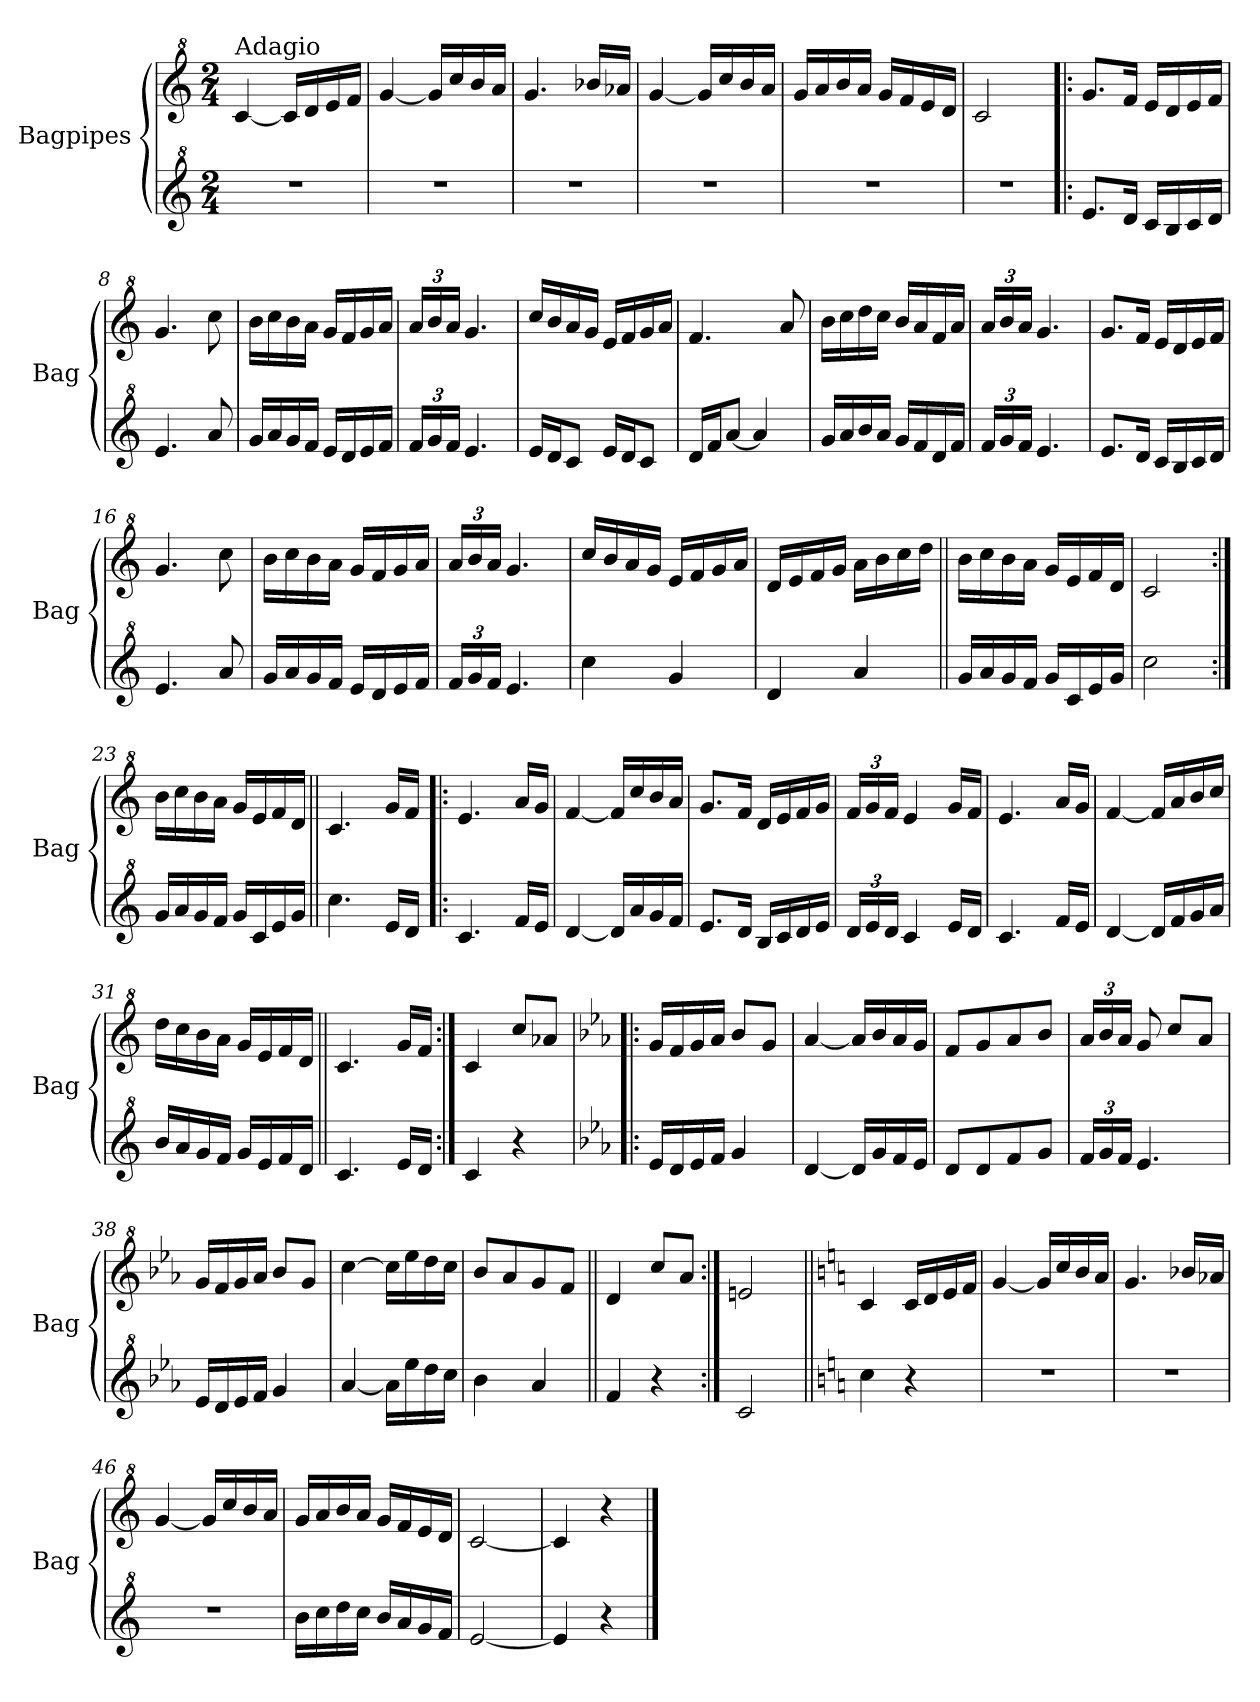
**kern	**kern
*part2	*part1
*staff2	*staff1
*I"Bagpipes	*I"Bagpipes
*I'Bag	*I'Bag
*clefG^2	*clefG^2
*k[]	*k[]
*C:	*C:
*M2/4	*M2/4
=1	=1
!	!LO:TX:a:t=Adagio
2r	[4cc/
.	16cc/LL]
.	16dd/
.	16ee/
.	16ff/JJ
=2	=2
2r	[4gg/
.	16gg/LL]
.	16ccc/
.	16bb/
.	16aa/JJ
=3	=3
2r	4.gg/
.	16bb-X/LL
.	16aa-X/JJ
=4	=4
2r	[4gg/
.	16gg/LL]
.	16ccc/
.	16bb/
.	16aa/JJ
=5	=5
2r	16gg/LL
.	16aa/
.	16bb/
.	16aa/JJ
.	16gg/LL
.	16ff/
.	16ee/
.	16dd/JJ
=6	=6
2r	2cc/
=7!|:	=7!|:
8.ee/L	8.gg/L
16dd/Jk	16ff/Jk
16cc/LL	16ee/LL
16b/	16dd/
16cc/	16ee/
16dd/JJ	16ff/JJ
=8	=8
4.ee/	4.gg/
8aa/	8ccc\
!!LO:LB:g=z
=9	=9
16gg/LL	16bb\LL
16aa/	16ccc\
16gg/	16bb\
16ff/JJ	16aa\JJ
16ee/LL	16gg/LL
16dd/	16ff/
16ee/	16gg/
16ff/JJ	16aa/JJ
=10	=10
*Xbrackettup	*Xbrackettup
24ff/LL	24aa/LL
24gg/	24bb/
24ff/JJ	24aa/JJ
4.ee/	4.gg/
=11	=11
16ee/LL	16ccc/LL
16dd/J	16bb/
8cc/J	16aa/
.	16gg/JJ
16ee/LL	16ee/LL
16dd/J	16ff/
8cc/J	16gg/
.	16aa/JJ
=12	=12
16dd/LL	4.ff/
16ff/J	.
[8aa/J	.
4aa/]	.
.	8aa/
=13	=13
16gg/LL	16bb\LL
16aa/	16ccc\
16bb/	16ddd\
16aa/JJ	16ccc\JJ
16gg/LL	16bb/LL
16ff/	16aa/
16dd/	16ff/
16ff/JJ	16aa/JJ
=14	=14
24ff/LL	24aa/LL
24gg/	24bb/
24ff/JJ	24aa/JJ
4.ee/	4.gg/
=15	=15
8.ee/L	8.gg/L
16dd/Jk	16ff/Jk
16cc/LL	16ee/LL
16b/	16dd/
16cc/	16ee/
16dd/JJ	16ff/JJ
!!LO:LB:g=z
=16	=16
4.ee/	4.gg/
8aa/	8ccc\
=17	=17
16gg/LL	16bb\LL
16aa/	16ccc\
16gg/	16bb\
16ff/JJ	16aa\JJ
16ee/LL	16gg/LL
16dd/	16ff/
16ee/	16gg/
16ff/JJ	16aa/JJ
=18	=18
24ff/LL	24aa/LL
24gg/	24bb/
24ff/JJ	24aa/JJ
4.ee/	4.gg/
=19	=19
4ccc\	16ccc/LL
.	16bb/
.	16aa/
.	16gg/JJ
4gg/	16ee/LL
.	16ff/
.	16gg/
.	16aa/JJ
=20	=20
4dd/	16dd/LL
.	16ee/
.	16ff/
.	16gg/JJ
4aa/	16aa\LL
.	16bb\
.	16ccc\
.	16ddd\JJ
=21||	=21||
16gg/LL	16bb\LL
16aa/	16ccc\
16gg/	16bb\
16ff/JJ	16aa\JJ
16gg/LL	16gg/LL
16cc/	16ee/
16ee/	16ff/
16gg/JJ	16dd/JJ
=22	=22
2ccc\	2cc/
!!LO:LB:g=z
=23:|!	=23:|!
16gg/LL	16bb\LL
16aa/	16ccc\
16gg/	16bb\
16ff/JJ	16aa\JJ
16gg/LL	16gg/LL
16cc/	16ee/
16ee/	16ff/
16gg/JJ	16dd/JJ
=24||	=24||
4.ccc\	4.cc/
16ee/LL	16gg/LL
16dd/JJ	16ff/JJ
=25!|:	=25!|:
4.cc/	4.ee/
16ff/LL	16aa/LL
16ee/JJ	16gg/JJ
=26	=26
[4dd/	[4ff/
16dd/LL]	16ff/LL]
16aa/	16ccc/
16gg/	16bb/
16ff/JJ	16aa/JJ
=27	=27
8.ee/L	8.gg/L
16dd/Jk	16ff/Jk
16b/LL	16dd/LL
16cc/	16ee/
16dd/	16ff/
16ee/JJ	16gg/JJ
=28	=28
24dd/LL	24ff/LL
24ee/	24gg/
24dd/JJ	24ff/JJ
4cc/	4ee/
16ee/LL	16gg/LL
16dd/JJ	16ff/JJ
=29	=29
4.cc/	4.ee/
16ff/LL	16aa/LL
16ee/JJ	16gg/JJ
=30	=30
[4dd/	[4ff/
16dd/LL]	16ff/LL]
16ff/	16aa/
16gg/	16bb/
16aa/JJ	16ccc/JJ
!!LO:LB:g=z
=31	=31
16bb/LL	16ddd\LL
16aa/	16ccc\
16gg/	16bb\
16ff/JJ	16aa\JJ
16gg/LL	16gg/LL
16ee/	16ee/
16ff/	16ff/
16dd/JJ	16dd/JJ
=32||	=32||
4.cc/	4.cc/
16ee/LL	16gg/LL
16dd/JJ	16ff/JJ
=33:|!	=33:|!
4cc/	4cc/
4r	8ccc/L
.	8aa-X/J
=34!|:	=34!|:
*k[b-e-a-]	*k[b-e-a-]
*E-:	*E-:
16ee-/LL	16gg/LL
16dd/	16ff/
16ee-/	16gg/
16ff/JJ	16aa-/JJ
4gg/	8bb-/L
.	8gg/J
=35	=35
[4dd/	[4aa-/
16dd/LL]	16aa-/LL]
16gg/	16bb-/
16ff/	16aa-/
16ee-/JJ	16gg/JJ
=36	=36
8dd/L	8ff/L
8dd/	8gg/
8ff/	8aa-/
8gg/J	8bb-/J
=37	=37
24ff/LL	24aa-/LL
24gg/	24bb-/
24ff/JJ	24aa-/JJ
4.ee-/	8gg/
.	8ccc/L
.	8aa-/J
!!LO:LB:g=z
=38	=38
16ee-/LL	16gg/LL
16dd/	16ff/
16ee-/	16gg/
16ff/JJ	16aa-/JJ
4gg/	8bb-/L
.	8gg/J
=39	=39
[4aa-/	[4ccc\
16aa-\LL]	16ccc\LL]
16eee-\	16eee-\
16ddd\	16ddd\
16ccc\JJ	16ccc\JJ
=40	=40
4bb-\	8bb-/L
.	8aa-/
4aa-/	8gg/
.	8ff/J
=41||	=41||
4ff/	4dd/
4r	8ccc/L
.	8aa-/J
=42:|!	=42:|!
2cc/	2een/
=43||	=43||
*k[]	*k[]
*C:	*C:
4ccc\	4cc/
4r	16cc/LL
.	16dd/
.	16ee/
.	16ff/JJ
=44	=44
2r	[4gg/
.	16gg/LL]
.	16ccc/
.	16bb/
.	16aa/JJ
=45	=45
2r	4.gg/
.	16bb-X/LL
.	16aa-X/JJ
=46	=46
2r	[4gg/
.	16gg/LL]
.	16ccc/
.	16bb/
.	16aa/JJ
!!LO:PB:g=z
=47	=47
16bb\LL	16gg/LL
16ccc\	16aa/
16ddd\	16bb/
16ccc\JJ	16aa/JJ
16bb/LL	16gg/LL
16aa/	16ff/
16gg/	16ee/
16ff/JJ	16dd/JJ
=48	=48
[2ee/	[2cc/
=49	=49
4ee/]	4cc/]
4r	4r
==	==
*-	*-
